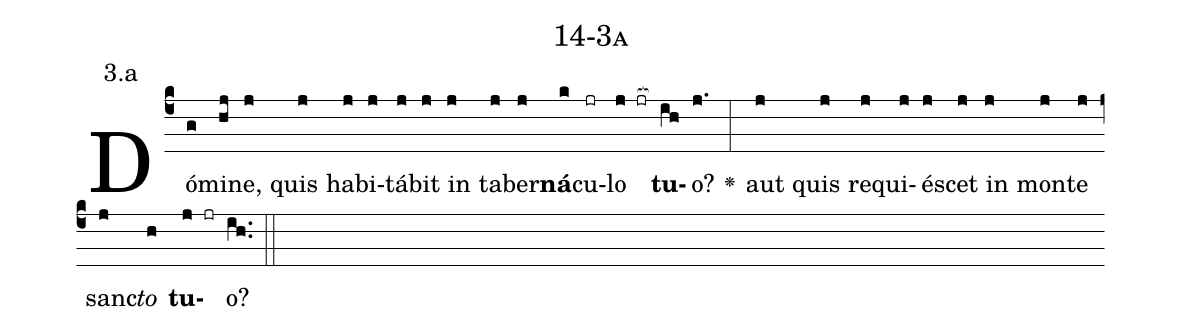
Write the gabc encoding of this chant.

name: 14-3a;
annotation: 3.a;
%%
(c4)Dó(g)mi(hj)ne,(j) quis(j) ha(j)bi(j)tá(j)bit(j) in(j) ta(j)ber(j)<b>ná</b>(k)cu(jr)lo(j jr[ocb:1{]) <b>tu</b>(ih[ocb:0}])o?(j.) <v>\greheightstar</v>(:) aut(j) quis(j) re(j)qui(j)é(j)scet(j) in(j) mon(j)te(j) sanc(j)<i>to</i>(h) <b>tu</b>(j jr)o?(ih..) (::)


%E(j) u(j) o(j) u(h) a(j) e.(ih..) (::)
